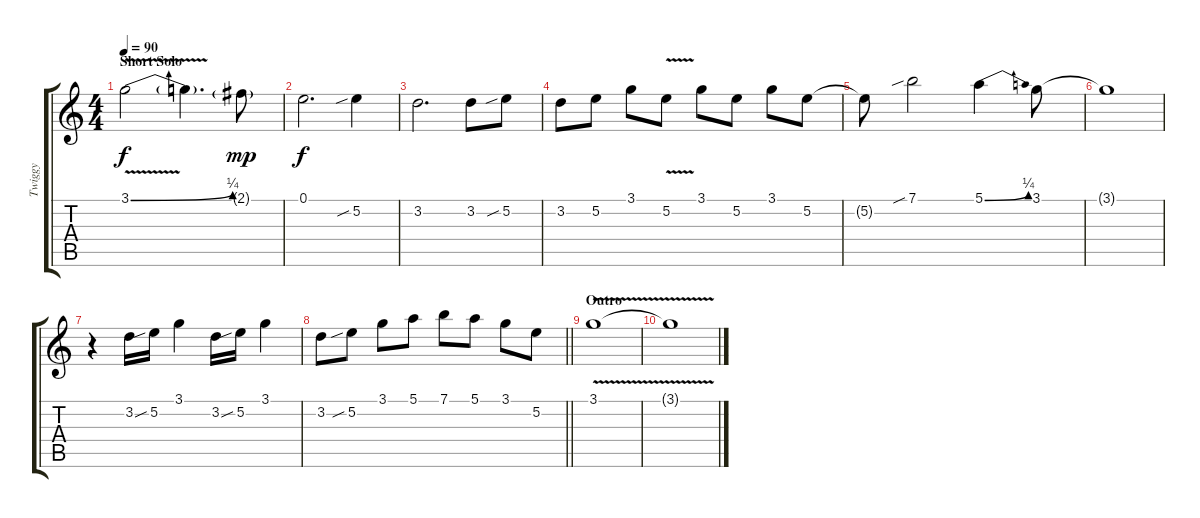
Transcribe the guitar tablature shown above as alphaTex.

\track ("Twiggy" "Twiggy") {instrument distortionguitar}
\staff {score tabs}
\tuning (E4 B3 G3 D3 A2 E2) {hide}
\ts (4 4)
\section ("" "Short Solo")
\tempo 90
\clef g2
\ks c
3.1{be (bend 0 0 60 1) v}.2{dy f} 3.1{t}.4{d} 2.1{g}.8{dy mp} |
0.1.2{d dy f} 5.2{sib}.4 |
3.2.2{d} 3.2.8 5.2{sib}.8 |
3.2.8 5.2.8 3.1.8 5.2{v}.8 3.1.8 5.2.8 3.1.8 5.2.8 |
5.2{t}.8 7.1{sib}.2 5.1{be (bend 0 0 60 1)}.4 3.1.8 |
3.1{t}.1 |
r.4 3.2.16 5.2{sib}.16 3.1.4 3.2.16 5.2{sib}.16 3.1.4 |
\barLineRight lightlight
3.2.8 5.2{sib}.8 3.1.8 5.1.8 7.1.8 5.1.8 3.1.8 5.2.8 |
\section ("" "Outro")
3.1{v}.1{volume 0} |
3.1{t}.1
